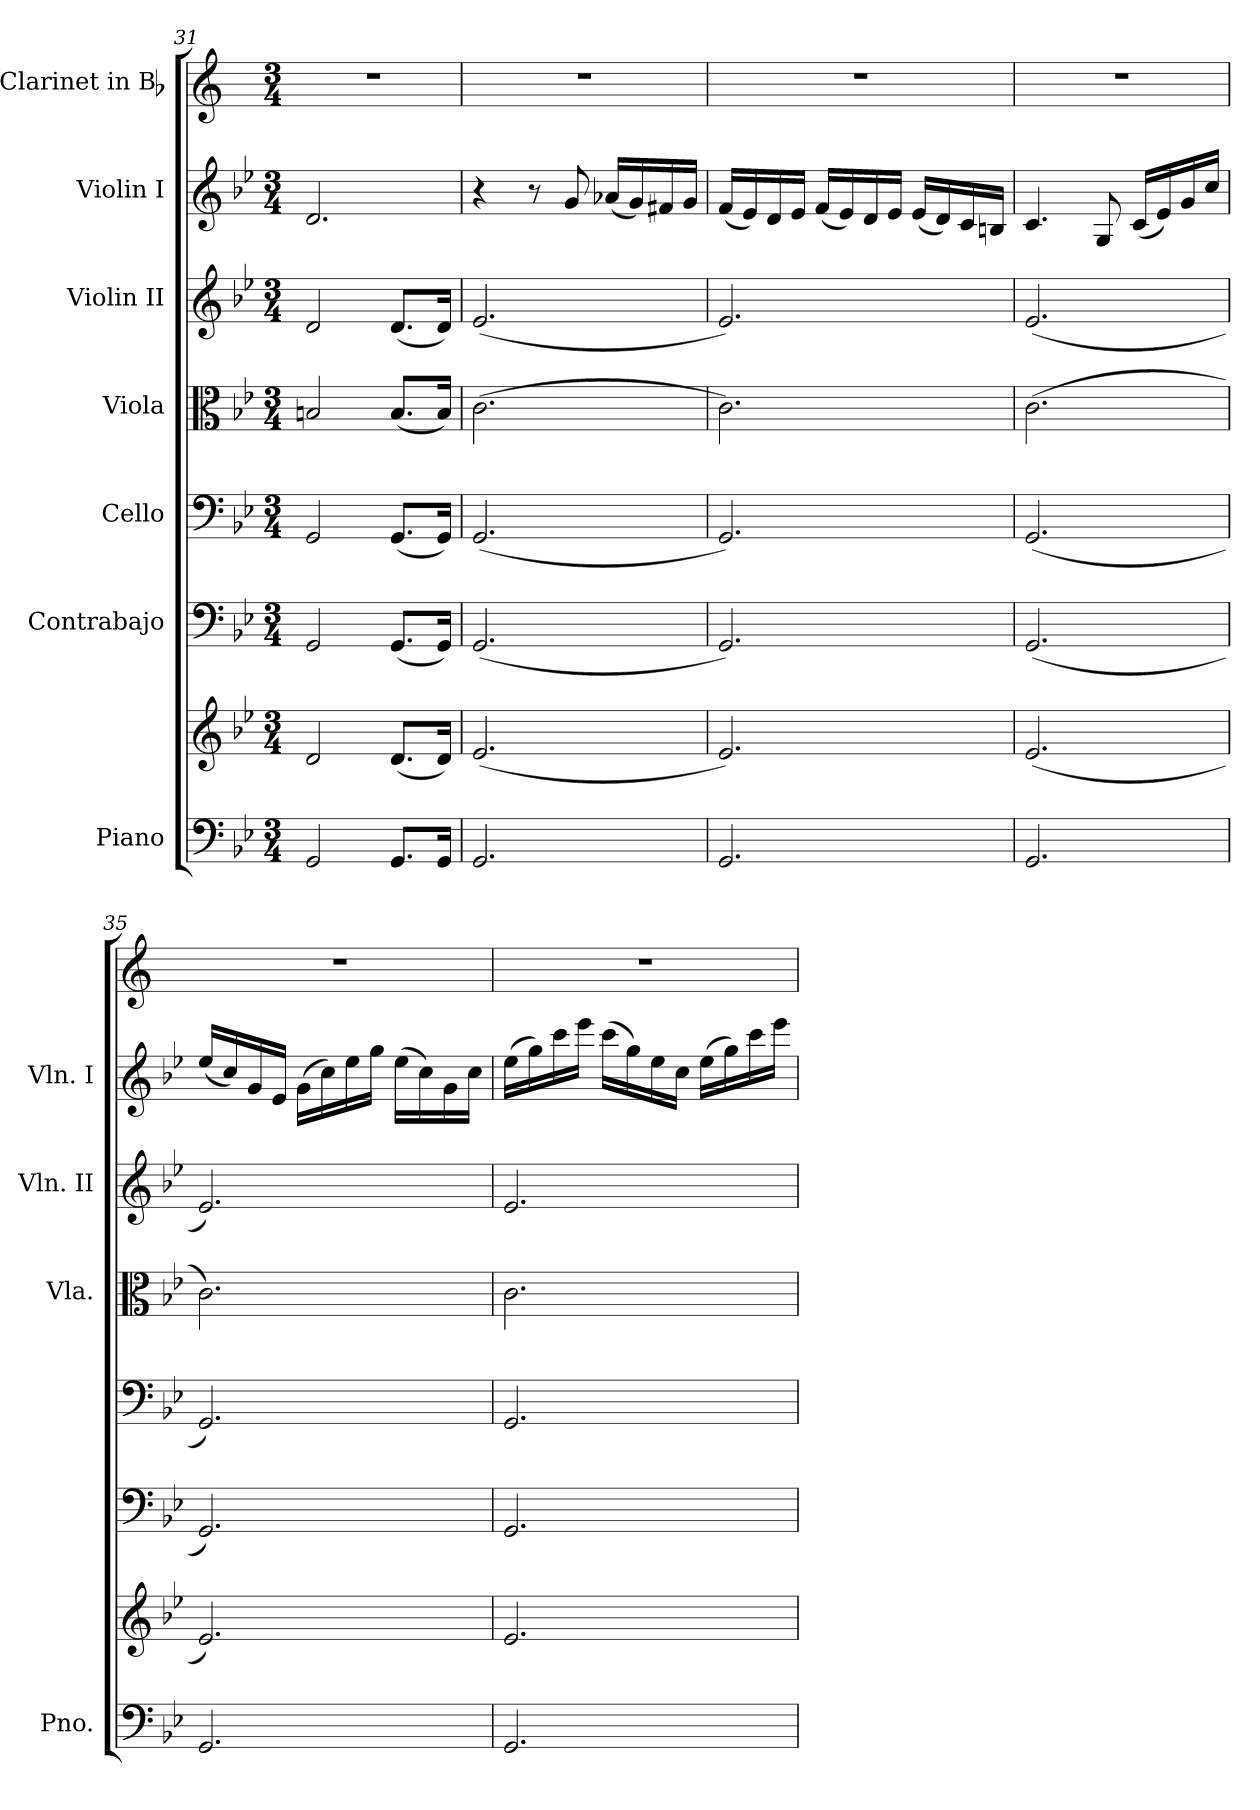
**kern	**kern	**kern	**kern	**kern	**kern	**kern	**kern
*part7	*part7	*part6	*part5	*part4	*part3	*part2	*part1
*staff8	*staff7	*staff6	*staff5	*staff4	*staff3	*staff2	*staff1
*I"Piano	*	*I"Contrabajo	*I"Cello	*I"Viola	*I"Violin II	*I"Violin I	*I"Clarinet in Bb
*I'Pno.	*	*	*	*I'Vla.	*I'Vln. II	*I'Vln. I	*
*clefF4	*clefG2	*clefF4	*clefF4	*clefC3	*clefG2	*clefG2	*clefG2
*	*	*ITrd7c12	*	*	*	*	*ITrd1c2
*k[b-e-]	*k[b-e-]	*k[b-e-]	*k[b-e-]	*k[b-e-]	*k[b-e-]	*k[b-e-]	*k[b-e-]
*M3/4	*M3/4	*M3/4	*M3/4	*M3/4	*M3/4	*M3/4	*M3/4
=31	=31	=31	=31	=31	=31	=31	=31
2GG/	2d/	2GGG/	2GG/	2Bn/	2d/	2.d/	2.r
8.GG/L	(8.d/L	(8.GGG/L	(8.GG/L	(8.B/L	(8.d/L	.	.
16GG/Jk	16d/Jk)	16GGG/Jk)	16GG/Jk)	16B/Jk)	16d/Jk)	.	.
=32	=32	=32	=32	=32	=32	=32	=32
2.GG/	(2.e-/	(2.GGG/	(2.GG/	(>2.c\	(2.e-/	4r	2.r
.	.	.	.	.	.	8r	.
.	.	.	.	.	.	8g/	.
.	.	.	.	.	.	(16a-X/LL	.
.	.	.	.	.	.	16g/)	.
.	.	.	.	.	.	16f#X/	.
.	.	.	.	.	.	16g/JJ	.
!!LO:LB:g=z
=33	=33	=33	=33	=33	=33	=33	=33
2.GG/	2.e-/)	2.GGG/)	2.GG/)	2.c\)	2.e-/)	(16f/LL	2.r
.	.	.	.	.	.	16e-/)	.
.	.	.	.	.	.	16d/	.
.	.	.	.	.	.	16e-/JJ	.
.	.	.	.	.	.	(16f/LL	.
.	.	.	.	.	.	16e-/)	.
.	.	.	.	.	.	16d/	.
.	.	.	.	.	.	16e-/JJ	.
.	.	.	.	.	.	(16e-/LL	.
.	.	.	.	.	.	16d/)	.
.	.	.	.	.	.	16c/	.
.	.	.	.	.	.	16Bn/JJ	.
=34	=34	=34	=34	=34	=34	=34	=34
2.GG/	(2.e-/	(2.GGG/	(2.GG/	(>2.c\	(2.e-/	4.c/	2.r
.	.	.	.	.	.	8G/	.
.	.	.	.	.	.	(16c/LL	.
.	.	.	.	.	.	16e-/)	.
.	.	.	.	.	.	16g/	.
.	.	.	.	.	.	16cc/JJ	.
=35	=35	=35	=35	=35	=35	=35	=35
2.GG/	2.e-/)	2.GGG/)	2.GG/)	2.c\)	2.e-/)	(16ee-/LL	2.r
.	.	.	.	.	.	16cc/)	.
.	.	.	.	.	.	16g/	.
.	.	.	.	.	.	16e-/JJ	.
.	.	.	.	.	.	(>16g\LL	.
.	.	.	.	.	.	16cc\)	.
.	.	.	.	.	.	16ee-\	.
.	.	.	.	.	.	16gg\JJ	.
.	.	.	.	.	.	(>16ee-\LL	.
.	.	.	.	.	.	16cc\)	.
.	.	.	.	.	.	16g\	.
.	.	.	.	.	.	16cc\JJ	.
=36	=36	=36	=36	=36	=36	=36	=36
2.GG/	2.e-/	2.GGG/	2.GG/	2.c\	2.e-/	(>16ee-\LL	2.r
.	.	.	.	.	.	16gg\)	.
.	.	.	.	.	.	16ccc\	.
.	.	.	.	.	.	16eee-\JJ	.
.	.	.	.	.	.	(>16ccc\LL	.
.	.	.	.	.	.	16gg\)	.
.	.	.	.	.	.	16ee-\	.
.	.	.	.	.	.	16cc\JJ	.
.	.	.	.	.	.	(>16ee-\LL	.
.	.	.	.	.	.	16gg\)	.
.	.	.	.	.	.	16ccc\	.
.	.	.	.	.	.	16eee-\JJ	.
=	=	=	=	=	=	=	=
*-	*-	*-	*-	*-	*-	*-	*-
